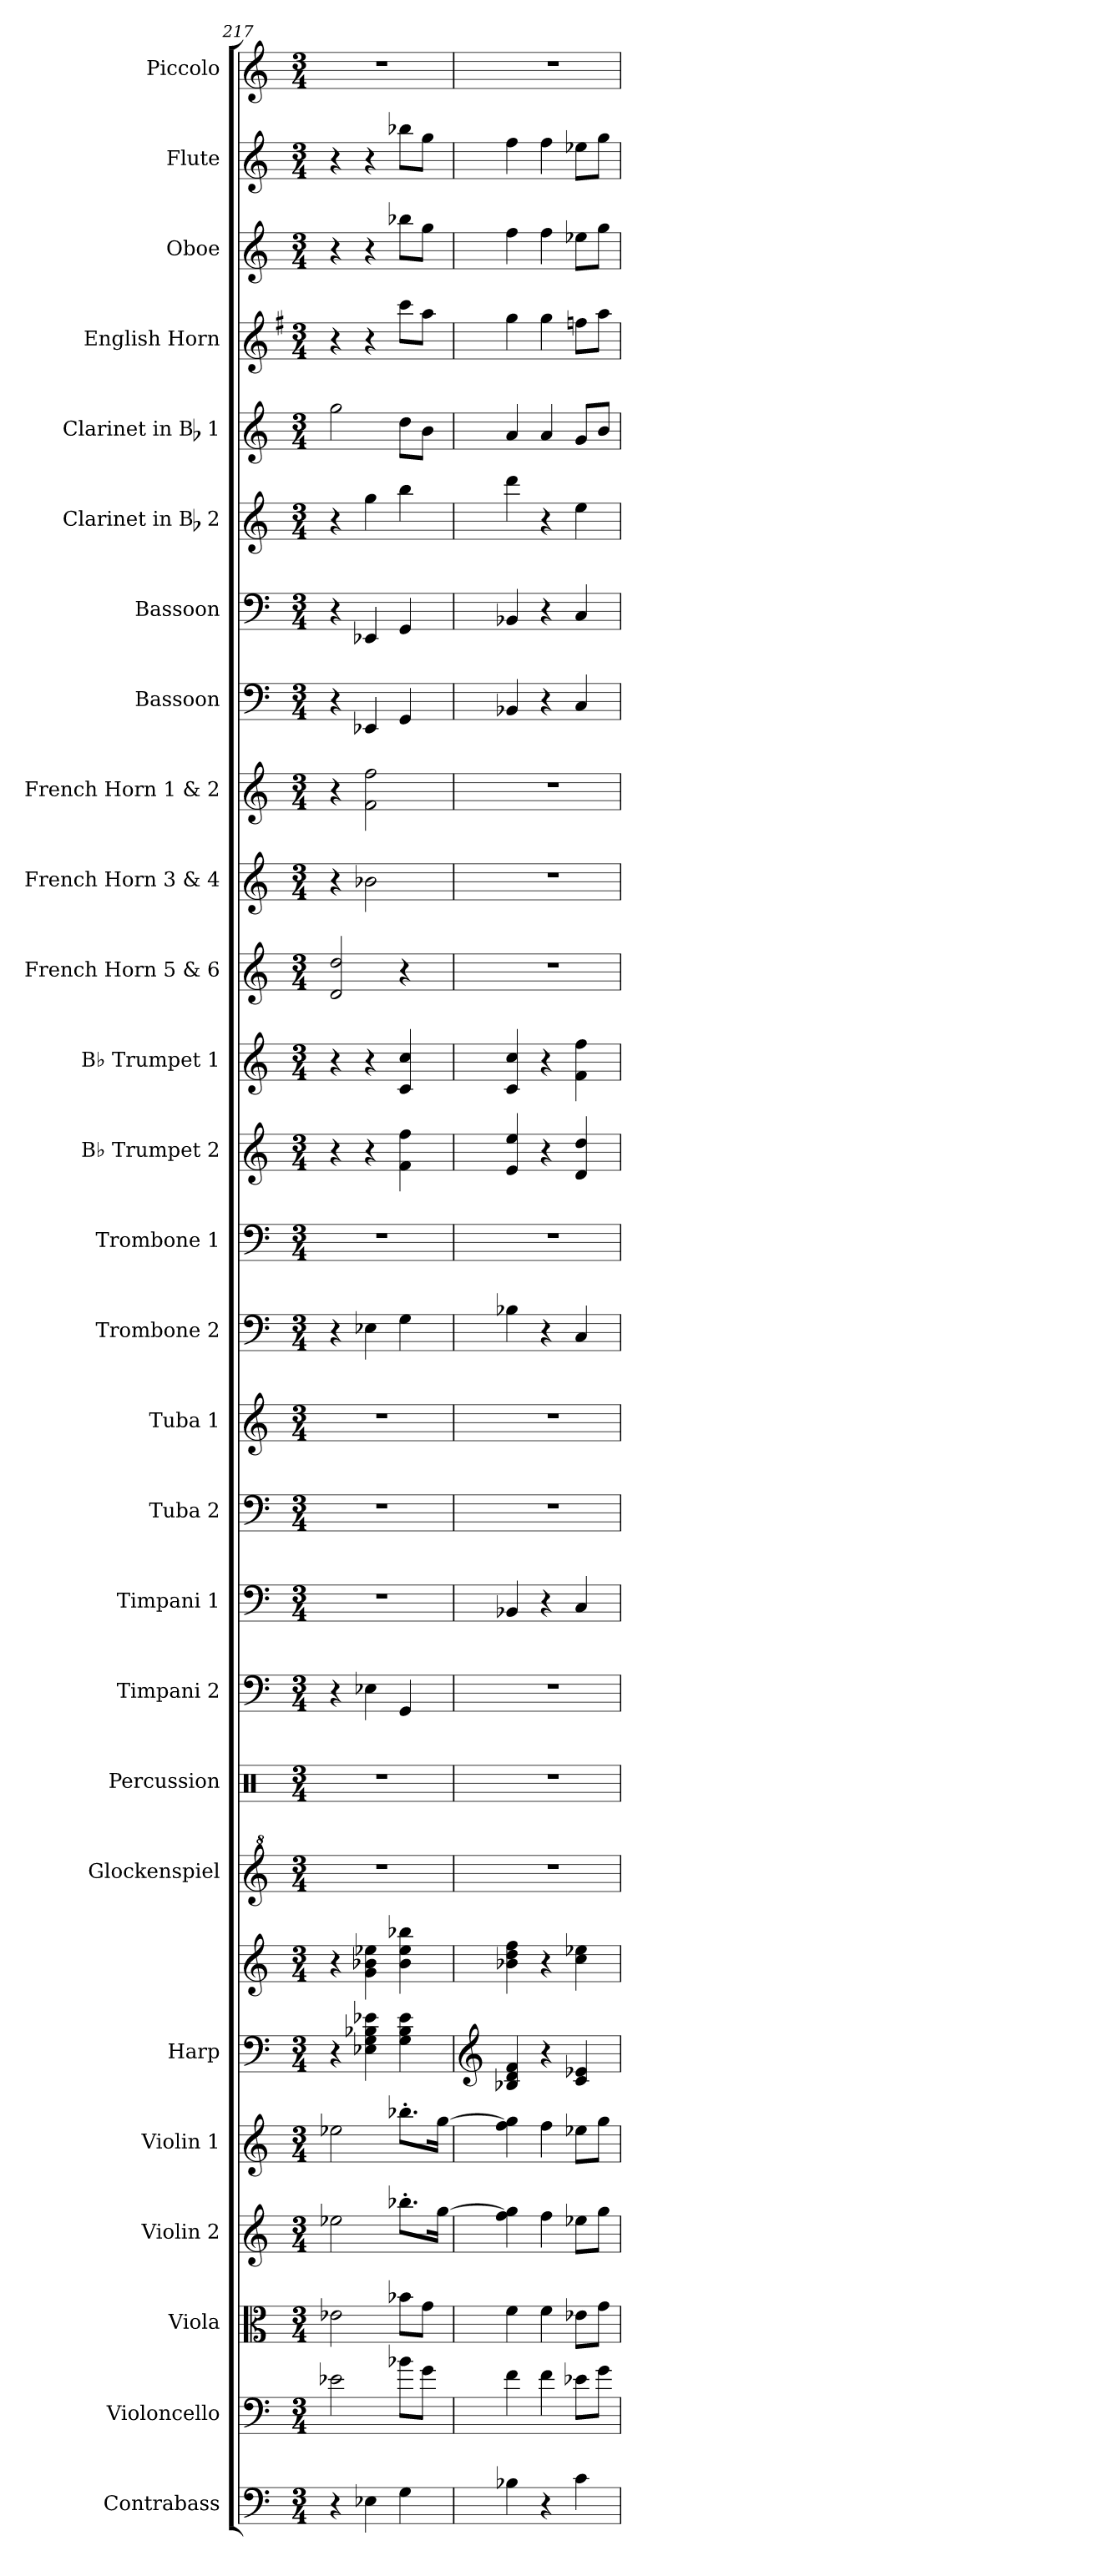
**kern	**kern	**kern	**kern	**kern	**kern	**kern	**kern	**kern	**kern	**kern	**kern	**kern	**kern	**kern	**kern	**kern	**kern	**kern	**kern	**kern	**kern	**kern	**kern	**kern	**kern	**kern	**kern
*part27	*part26	*part25	*part24	*part23	*part22	*part22	*part21	*part20	*part19	*part18	*part17	*part16	*part15	*part14	*part13	*part12	*part11	*part10	*part9	*part8	*part7	*part6	*part5	*part4	*part3	*part2	*part1
*staff28	*staff27	*staff26	*staff25	*staff24	*staff23	*staff22	*staff21	*staff20	*staff19	*staff18	*staff17	*staff16	*staff15	*staff14	*staff13	*staff12	*staff11	*staff10	*staff9	*staff8	*staff7	*staff6	*staff5	*staff4	*staff3	*staff2	*staff1
*I"Contrabass	*I"Violoncello	*I"Viola	*I"Violin 2	*I"Violin 1	*I"Harp	*	*I"Glockenspiel	*I"Percussion	*I"Timpani 2	*I"Timpani 1	*I"Tuba 2	*I"Tuba 1	*I"Trombone 2	*I"Trombone 1	*I"B♭ Trumpet 2	*I"B♭ Trumpet 1	*I"French Horn 5 &amp; 6	*I"French Horn 3 &amp; 4	*I"French Horn 1 &amp; 2	*I"Bassoon	*I"Bassoon	*I"Clarinet in Bb 2	*I"Clarinet in Bb 1	*I"English Horn	*I"Oboe	*I"Flute	*I"Piccolo
*I'Cbs.	*I'Vlc.	*I'Vla.	*I'Vln. 2	*I'Vln. 1	*I'Hrp.	*	*I'Glk.	*I'Perc.	*I'Timp. 2	*I'Timp. 1	*I'Tba. 2	*I'Tba. 1	*I'Tbn. 2	*I'Tbn. 1	*I'B♭ Tpt. 2	*I'B♭ Tpt. 1	*I'F Hn. 5 &amp; 6	*I'F Hn. 3 &amp; 4	*I'F Hn. 1 &amp; 2	*I'Bsn.	*I'Bsn.	*	*	*I'Eng Hn.	*I'Ob.	*I'Fl.	*I'Pic.
*clefF4	*clefF4	*clefC3	*clefG2	*clefG2	*clefF4	*clefG2	*clefG^2	*clefX	*clefF4	*clefF4	*clefF4	*clefG2	*clefF4	*clefF4	*clefG2	*clefG2	*clefG2	*clefG2	*clefG2	*clefF4	*clefF4	*clefG2	*clefG2	*clefG2	*clefG2	*clefG2	*clefG2
*	*	*	*	*	*	*	*	*	*	*	*	*	*	*	*ITrd1c2	*ITrd1c2	*ITrd4c7	*ITrd4c7	*ITrd4c7	*	*	*ITrd-5c-8	*ITrd-5c-8	*ITrd4c7	*	*	*
*k[]	*k[]	*k[]	*k[]	*k[]	*k[]	*k[]	*k[]	*k[]	*k[]	*k[]	*k[]	*k[]	*k[]	*k[]	*k[b-e-]	*k[b-e-]	*k[b-]	*k[b-]	*k[b-]	*k[]	*k[]	*k[b-e-a-d-]	*k[b-e-a-d-]	*k[]	*k[]	*k[]	*k[]
*M3/4	*M3/4	*M3/4	*M3/4	*M3/4	*M3/4	*M3/4	*M3/4	*M3/4	*M3/4	*M3/4	*M3/4	*M3/4	*M3/4	*M3/4	*M3/4	*M3/4	*M3/4	*M3/4	*M3/4	*M3/4	*M3/4	*M3/4	*M3/4	*M3/4	*M3/4	*M3/4	*M3/4
=217	=217	=217	=217	=217	=217	=217	=217	=217	=217	=217	=217	=217	=217	=217	=217	=217	=217	=217	=217	=217	=217	=217	=217	=217	=217	=217	=217
4r	2e-X\	2e-X\	2ee-X\	2ee-X\	4r	4r	2.r	2.r	4r	2.r	2.r	2.r	4r	2.r	4r	4r	2G/ 2g/	4r	4r	4r	4r	4r	2eee-\	4r	4r	4r	2.r
4E-X\	.	.	.	.	4E-X\ 4G\ 4B-X\ 4e-X\	4g\ 4b-X\ 4ee-X\	.	.	4E-X\	.	.	.	4E-X\	.	4r	4r	.	2e-X\	2B-\ 2b-\	4EE-X/	4EE-X/	4eee-\	.	4r	4r	4r	.
4G\	8b-X\L	8b-X\L	8.bb-X'\L	8.bb-X'\L	4G\ 4B-\ 4e-\	4b-\ 4ee-\ 4bb-X\	.	.	4GG/	.	.	.	4G\	.	4e-\ 4ee-\	4B-/ 4b-/	4r	.	.	4GG/	4GG/	4ggg\	8bb-\L	8ff\L	8bb-X\L	8bb-X\L	.
.	8g\J	8g\J	.	.	.	.	.	.	.	.	.	.	.	.	.	.	.	.	.	.	.	.	8gg\J	8dd\J	8gg\J	8gg\J	.
.	.	.	[16gg\Jk	[16gg\Jk	.	.	.	.	.	.	.	.	.	.	.	.	.	.	.	.	.	.	.	.	.	.	.
=218	=218	=218	=218	=218	=218	=218	=218	=218	=218	=218	=218	=218	=218	=218	=218	=218	=218	=218	=218	=218	=218	=218	=218	=218	=218	=218	=218
*	*	*	*	*	*clefG2	*	*	*	*	*	*	*	*	*	*	*	*	*	*	*	*	*	*	*	*	*	*
4B-X\	4f\	4f\	4ff\ 4gg\]	4ff\ 4gg\]	4B-X/ 4d/ 4f/	4b-X\ 4dd\ 4ff\	2.r	2.r	2.r	4BB-X/	2.r	2.r	4B-X\	2.r	4d/ 4dd/	4B-/ 4b-/	2.r	2.r	2.r	4BB-X/	4BB-X/	4bbb-\	4ff/	4cc\	4ff\	4ff\	2.r
4r	4f\	4f\	4ff\	4ff\	4r	4r	.	.	.	4r	.	.	4r	.	4r	4r	.	.	.	4r	4r	4r	4ff/	4cc\	4ff\	4ff\	.
4c\	8e-X\L	8e-X\L	8ee-X\L	8ee-X\L	4c/ 4e-X/	4cc\ 4ee-X\	.	.	.	4C/	.	.	4C/	.	4c/ 4cc/	4e-\ 4ee-\	.	.	.	4C/	4C/	4ccc\	8ee-/L	8b-X\L	8ee-X\L	8ee-X\L	.
.	8g\J	8g\J	8gg\J	8gg\J	.	.	.	.	.	.	.	.	.	.	.	.	.	.	.	.	.	.	8gg/J	8dd\J	8gg\J	8gg\J	.
=	=	=	=	=	=	=	=	=	=	=	=	=	=	=	=	=	=	=	=	=	=	=	=	=	=	=	=
*-	*-	*-	*-	*-	*-	*-	*-	*-	*-	*-	*-	*-	*-	*-	*-	*-	*-	*-	*-	*-	*-	*-	*-	*-	*-	*-	*-
